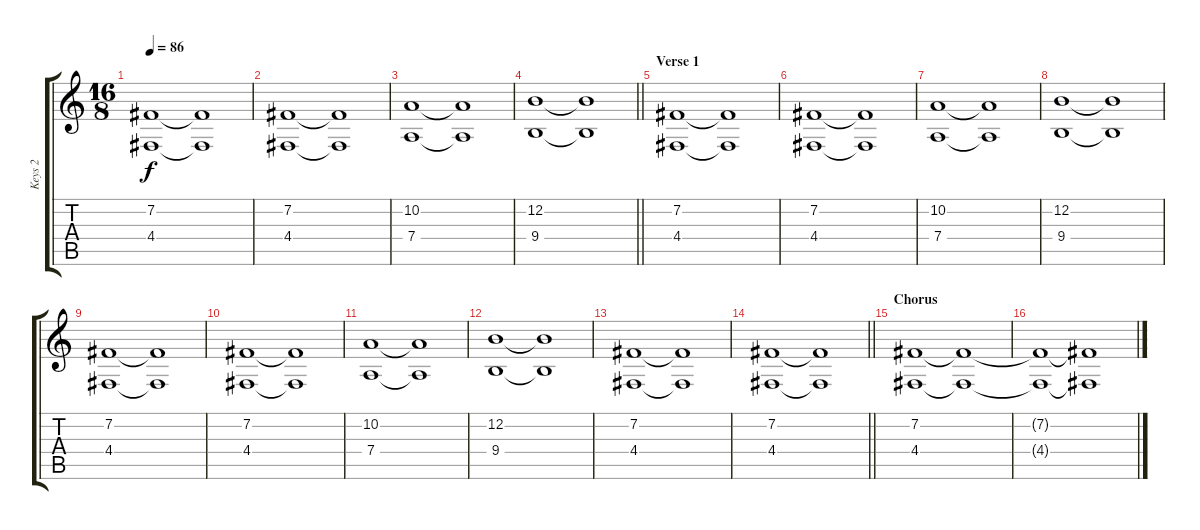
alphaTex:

\track ("Keys 2" "Keys 2") {instrument pad2warm}
\staff {score tabs}
\tuning (E4 B3 G3 D3 A2 E2) {hide}
\ts (16 8)
\tempo 86
\clef g2
\ks c
(7.2 4.4).1{dy f instrument pad2warm} (7.2{t} 4.4{t}).1 |
(7.2 4.4).1 (7.2{t} 4.4{t}).1 |
(10.2 7.4).1 (10.2{t} 7.4{t}).1 |
\barLineRight lightlight
(12.2 9.4).1 (12.2{t} 9.4{t}).1 |
\section ("" "Verse 1")
(7.2 4.4).1 (7.2{t} 4.4{t}).1 |
(7.2 4.4).1 (7.2{t} 4.4{t}).1 |
(10.2 7.4).1 (10.2{t} 7.4{t}).1 |
(12.2 9.4).1 (12.2{t} 9.4{t}).1 |
(7.2 4.4).1 (7.2{t} 4.4{t}).1 |
(7.2 4.4).1 (7.2{t} 4.4{t}).1 |
(10.2 7.4).1 (10.2{t} 7.4{t}).1 |
(12.2 9.4).1 (12.2{t} 9.4{t}).1 |
(7.2 4.4).1 (7.2{t} 4.4{t}).1 |
\barLineRight lightlight
(7.2 4.4).1 (7.2{t} 4.4{t}).1 |
\section ("" "Chorus")
(7.2 4.4).1{volume 11} (7.2{t} 4.4{t}).1 |
(7.2{t} 4.4{t}).1 (7.2{t} 4.4{t}).1
